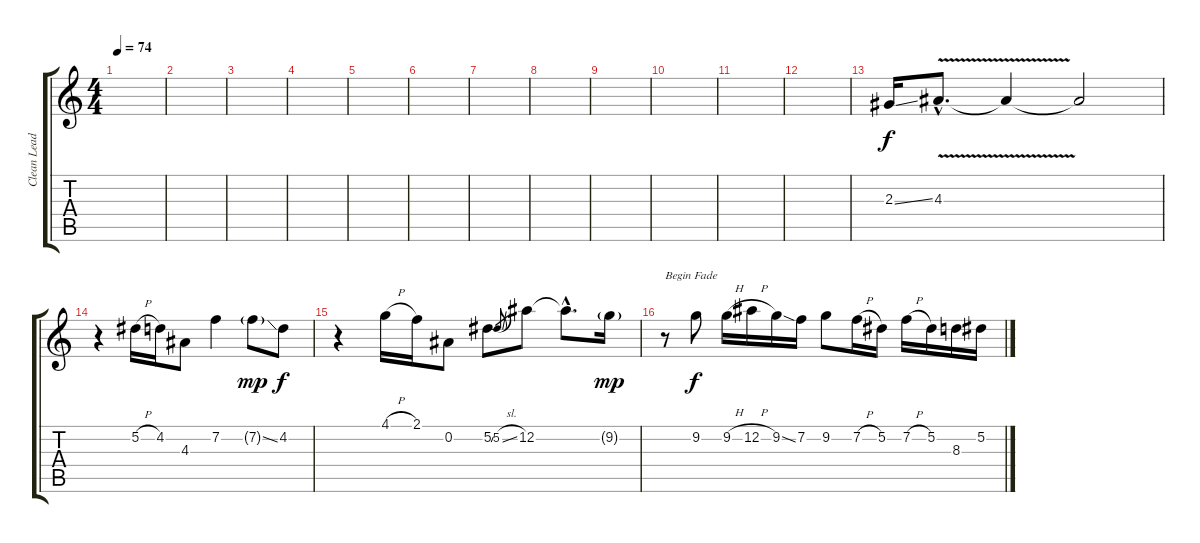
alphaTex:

\track ("Clean Lead" "Clean Lead") {instrument electricguitarjazz}
\staff {score tabs}
\tuning (Eb4 Bb3 Gb3 Db3 Ab2 Eb2) {hide}
\ts (4 4)
\tempo 74
\clef g2
\ks c
|
|
|
|
|
|
|
|
|
|
|
|
2.3{ss}.16 4.3{v hac}.8{d} 4.3{t}.4 4.3{t}.2 |
r.4 5.2{h}.16 4.2.16 4.3.8 7.2.4 7.2{ss g}.8{dy mp} 4.2.8{dy f} |
r.4 4.1{h}.16 2.1.16 0.2.8 5.2{ss}.8 5.2{sl}.8{gr} 12.2.8 12.2{hac t}.8{d} 9.2{g}.16{dy mp} |
r.8{txt "Begin Fade" volume 7} 9.2.8{dy f} 9.2{h}.16 12.2{h}.16 9.2{ss}.16 7.2.16 9.2.8 7.2{h}.16 5.2.16 7.2{h}.16 5.2.16 8.3.16 5.2.16
